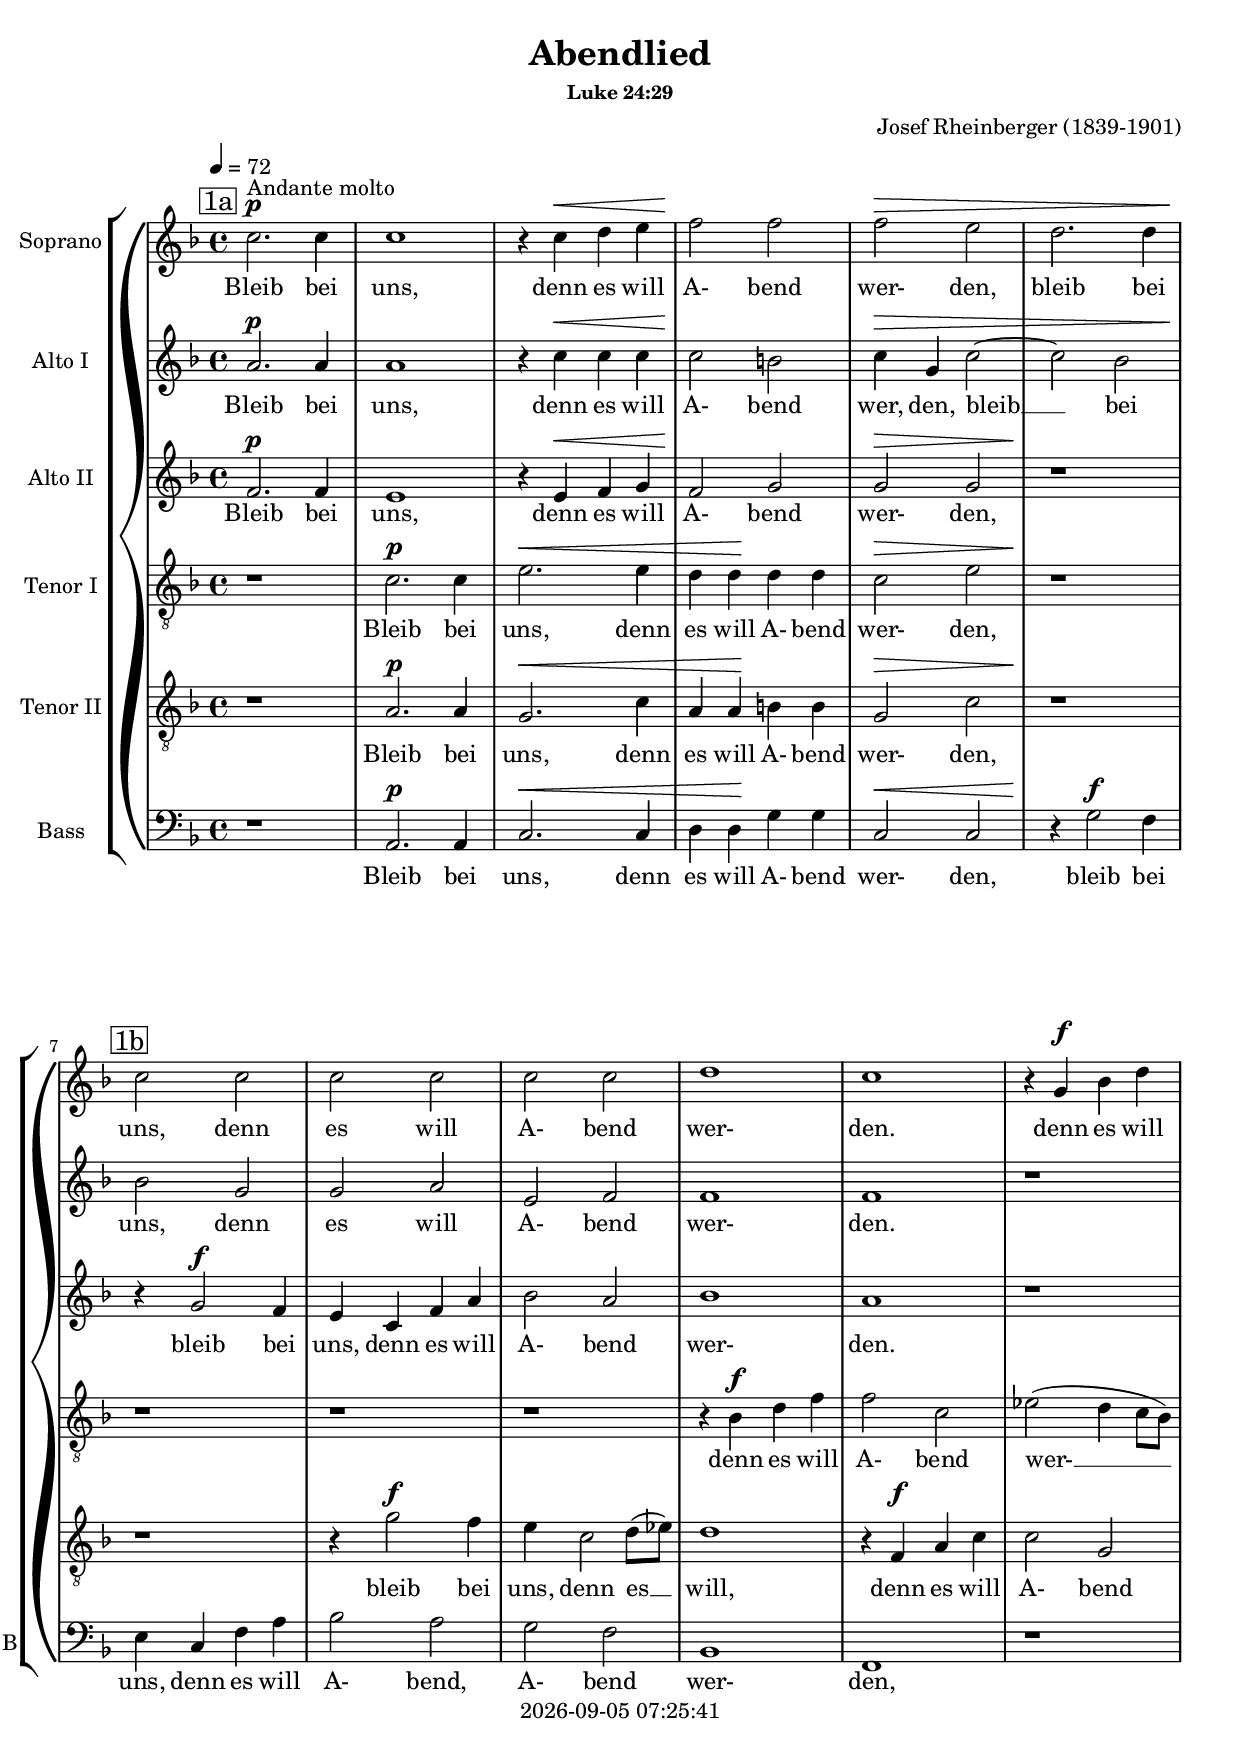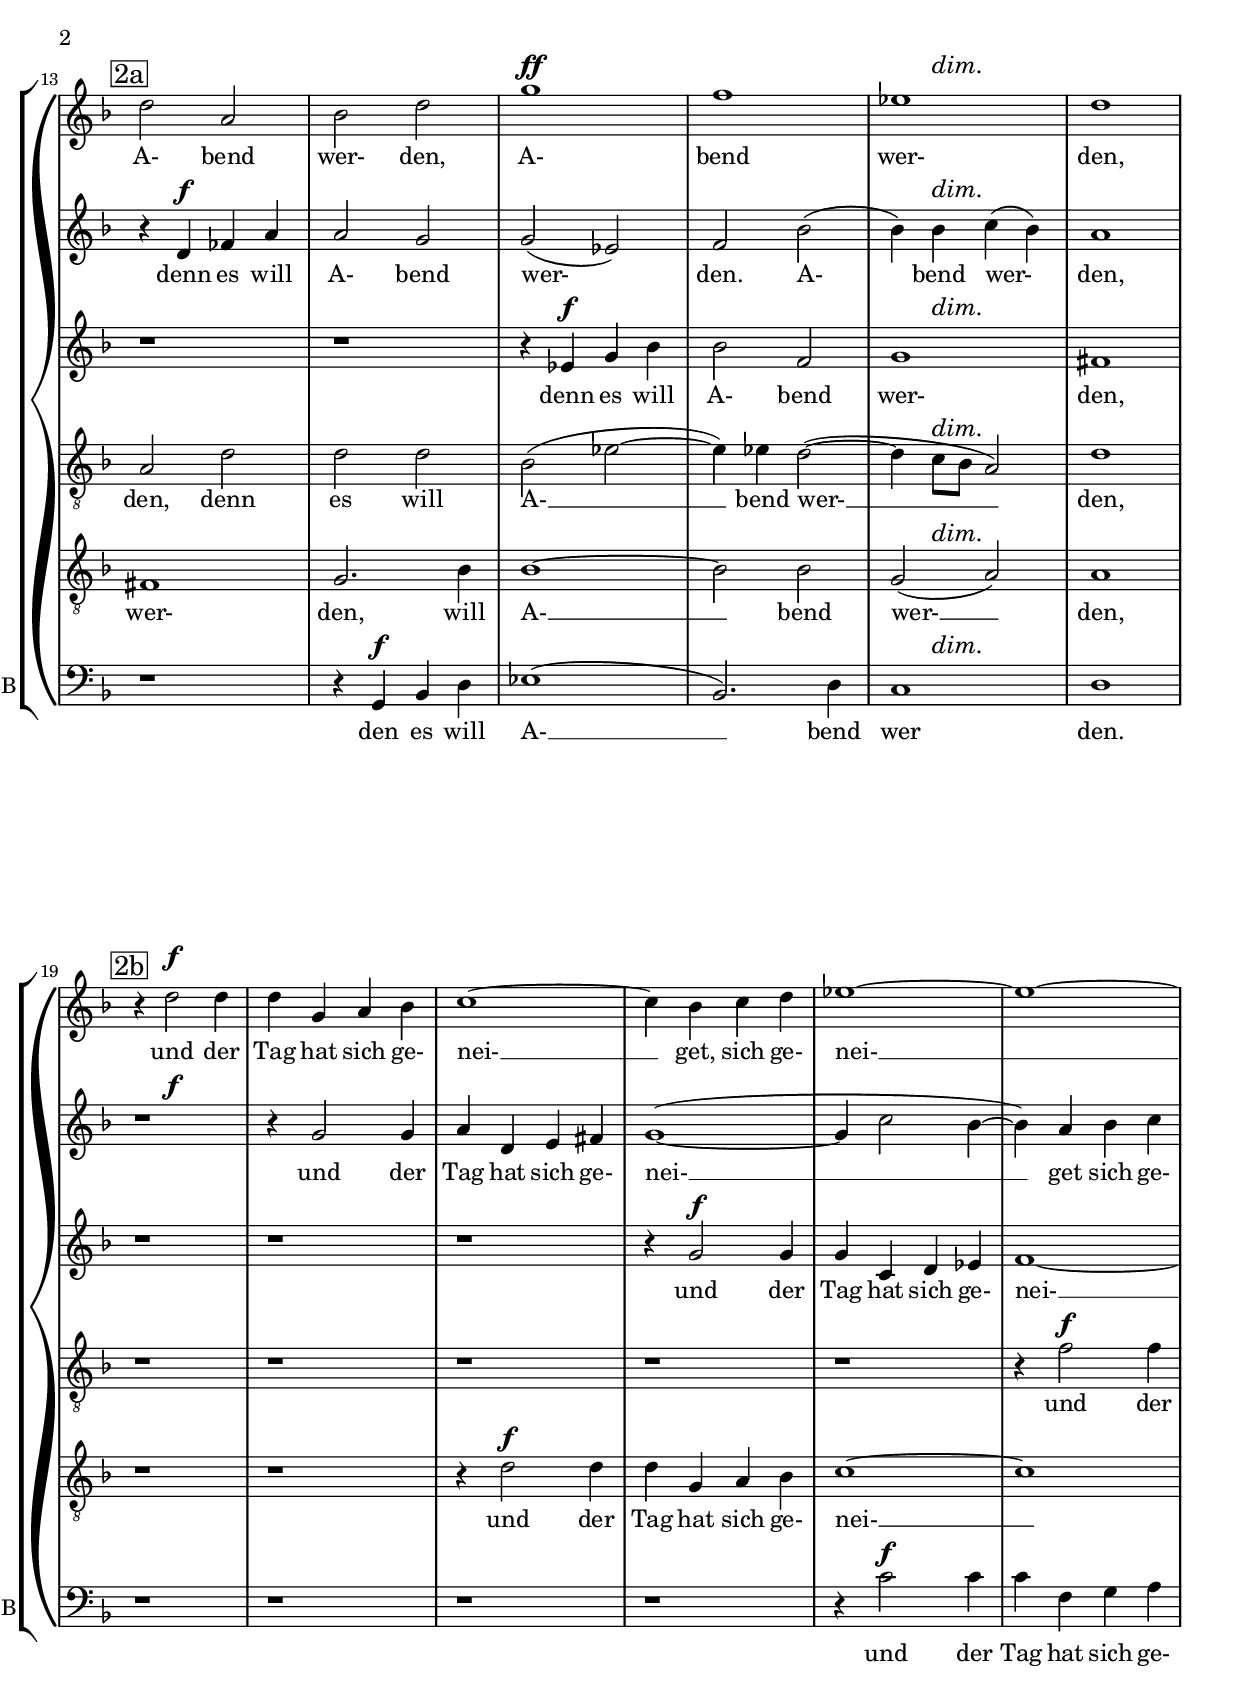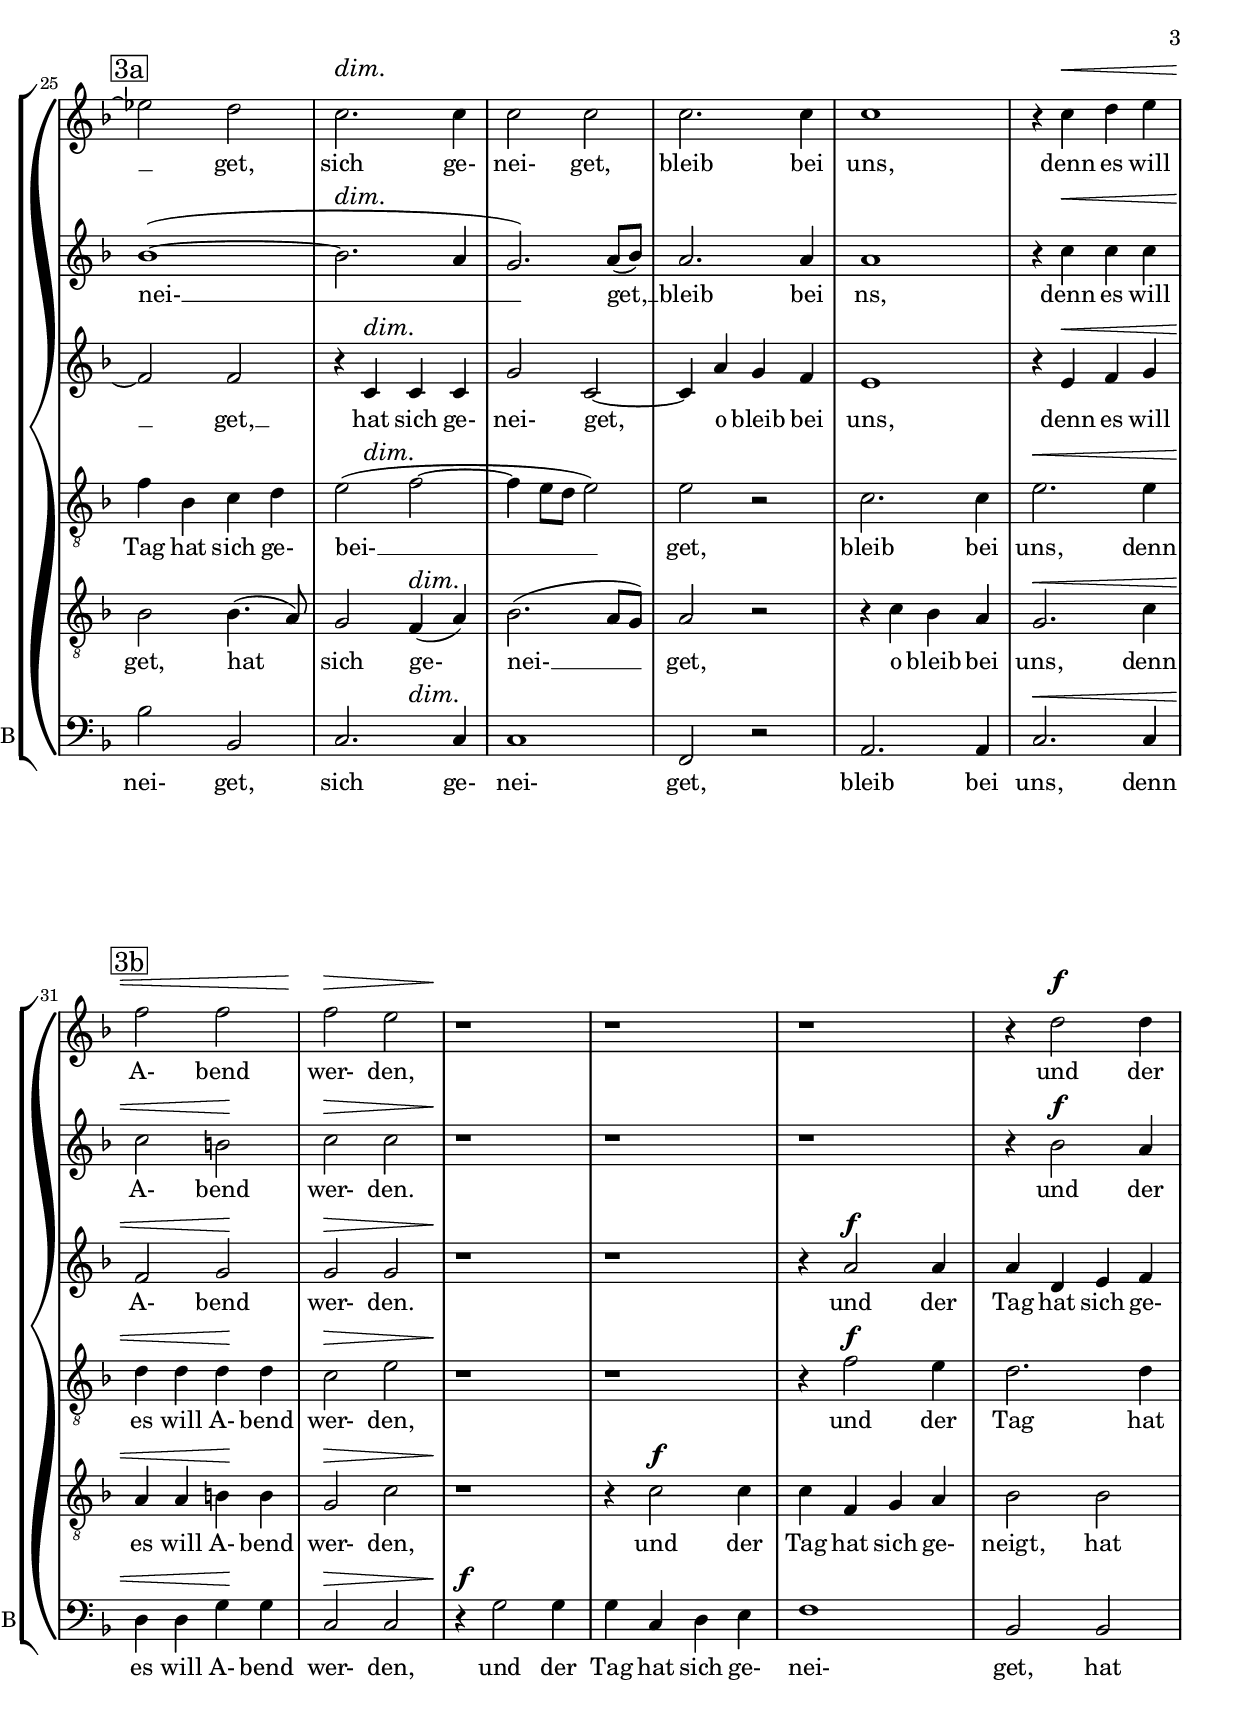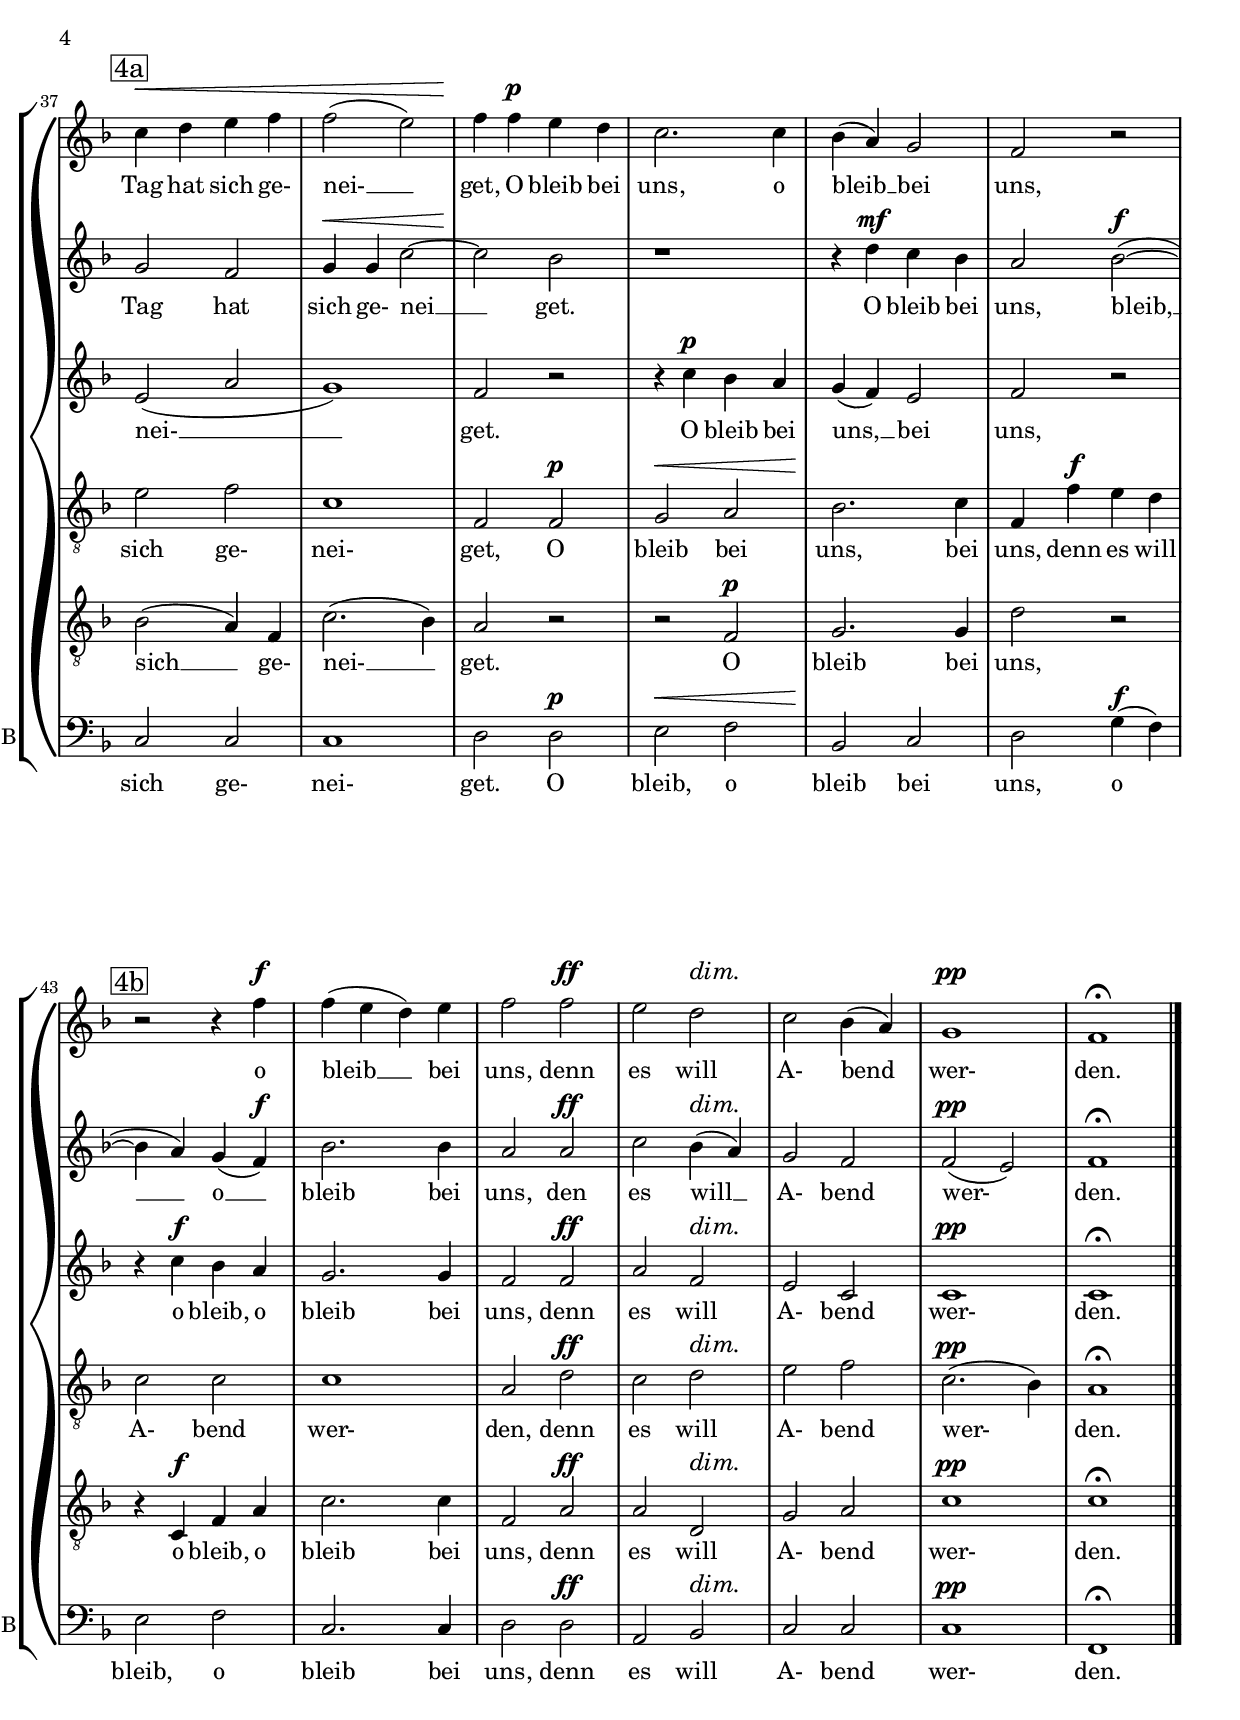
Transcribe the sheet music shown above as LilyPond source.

\version "2.20.2"

\include "articulate.ly"

today = #(strftime "%Y-%m-%d %H:%M:%S" (localtime (current-time)))

\header {
% centered at top
%  dedication  = "dedication"
  title       = "Abendlied"
%  subtitle    = "subtitle"
  subsubtitle = "Luke 24:29"
%  instrument  = "instrument"
  
% arrangement of following lines:
%
%  poet    composer
%  meter   arranger
%  piece       opus

  composer    = "Josef Rheinberger (1839-1901)"
%  arranger    = "arranger"
%  opus        = "opus"

%  poet        = "poet"
%  meter       = "meter"
%  piece       = "piece"

% centered at bottom
%  tagline     = "tagline" % default lilypond version
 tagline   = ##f
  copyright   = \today
}

#(set-global-staff-size 19)

% \paper {
%   #(set-paper-size "a4")
%   line-width = 180\mm
%   left-margin = 20\mm
%   bottom-margin = 10\mm
%   top-margin = 10\mm
% }

global = {
  \key f \major
  \time 4/4
  \tempo 4=72
}

RehearsalTrack = {
%  \set Score.currentBarNumber = #5
%  \mark \markup { \circle "1a" }
  \mark \markup { \box "1a" } s1*6
  \mark \markup { \box "1b" } s1*6
  \mark \markup { \box "2a" } s1*6
  \mark \markup { \box "2b" } s1*6
  \mark \markup { \box "3a" } s1*6
  \mark \markup { \box "3b" } s1*6
  \mark \markup { \box "4a" } s1*6
  \mark \markup { \box "4b" } s1*7
}

soprano = \relative c'' {
  \global
  c2. c4
  c1
  r4 c d e
  f2 f
  f2 e
  d2. d4 \break
  c2 c % 1b
  c2 c
  c2 c
  d1
  c1
  r4 g bes d
  d2 a % 2a
  bes2 d
  g1
  f1
  ees1
  d1
  r4 d2 d4 % 2b
  d4 g, a bes
  c1~
  c4 bes c d
  ees1~
  ees1~
  ees2 d % 3a
  c2. c4
  c2 c
  c2. c4
  c1
  r4 c d e
  f2 f % 3b
  f2 e
  r1
  r1
  r1
  r4 d2 d4
  c4 d e f % 4a
  f2(e)
  f4 f e d
  c2. c4
  bes4(a) g2
  f2 r
  r2 r4 f' % 4b
  f4(e d) e
  f2 f
  e2 d
  c2 bes4(a)
  g1
  f1\fermata
  \bar "|."
}

dynamicsSop = {
  \override DynamicTextSpanner.style = #'none
  s1\p^\markup \upright {Andante molto}
  s1
  s4 s2.\<
  s1\!
  s1\>
  s1
  s1\!
  s1
  s1
  s1
  s1
  s4 s2.\f
  s1 % 2a
  s1
  s1\ff
  s1
  s4 s2.\dim
  s1
  s4 s2.\f % 2b
  s1
  s1
  s1
  s1
  s1
  s1 % 3a
  s1\dim
  s1
  s1
  s1
  s4 s2.\<
  s2 s\~ % 3b
  s1\>
  s1\!
  s1
  s1
  s4 s2.\f
  s1\< % 4a
  s1
  s4\! s2.\p
  s1
  s1
  s1
  s2. s4\f % 4b
  s1
  s2 s\ff
  s2 s\dim
  s1
  s1\pp
  s1
}

wordsSop = \lyricmode {
  Bleib bei uns, denn es will A- bend wer- den,
  bleib bei uns, denn es will A- bend wer- den.
  denn es will A- bend wer- den,
  A- bend wer- den, und der Tag hat sich ge- nei- __ get,
  sich ge- nei- __ get,
  sich ge- nei- get,
  bleib bei uns, denn es will A- bend wer- den,
  und der Tag hat sich ge- nei- __ get,
  O bleib bei uns,
  o bleib __ bei uns,
  o bleib __ bei uns,
  denn es will A- bend wer- den.
}

wordsSopMidi = \lyricmode {
  "\nBlei " "bei " "uns, " "denn " "es " "will " A "bend " wer "den, "
  "\nbleib " "bei " "uns, " "denn " "es " "will " A "bend " wer "den. "
  "\ndenn " "es " "will " A "bend " wer "den, "
  "\nA" "bend " wer "den, " "und " "der " "Tag " "hat " "sich " ge nei  "get, "
  "\nsich " ge nei  "get, "
  "\nsich " g nei "get, "
  "\nbleib " "bei " "uns, " "denn " "es " "will " A "bend " wer "den, "
  "\nund " "der " "Tag " "hat " "sich " ge nei  "get, "
  "\nO " "bleib " "bei " "uns, "
  "\no " "bleib "  "bei " "uns, "
  "\no " "bleib "  "bei " "uns, "
  "\ndenn " "es " "will " A "bend " wer "den. "
}

altoOne = \relative c'' {
  \global
  a2. a4
  a1
  r4 c c c
  c2 b
  c4 g c2~
  c2 bes
  bes2 g % 1b
  g2 a
  e2 f
  f1
  f1
  r1
  r4 d fes a % 2a
  a2 g
  g2(ees)
  f2 bes(
  bes4) bes c(bes)
  a1
  r1 % 2b
  r4 g2 g4
  a4 d, e fis
  g1~(
  g4 c2 bes4~
  bes4) a bes c
  bes1~( % 3a
  bes2. a4
  g2.) a8(bes)
  a2. a4
  a1
  r4 c c c
  c2 b % 3b
  c2 c
  r1
  r1
  r1
  r4 bes2 a4
  g2 f % 4a
  g4 g c2~
  c2 bes
  r1
  r4 d c bes
  a2 bes~(
  bes4 a) g(f) % 4b
  bes2. bes4
  a2 a
  c2 bes4(a)
  g2 f
  f2(e)
  f1\fermata
  \bar "|."
}

dynamicsAltoOne = {
  \override DynamicTextSpanner.style = #'none
  s1\p
  s1
  s4 s2.\<
  s1\!
  s1\>
  s1
  s1\! s1
  s1
  s1
  s1
  s1
  s4 s2.\f
  s1
  s1
  s1
  s4 s2.\dim
  s1
  s4 s2.\f % 2b
  s1
  s1
  s1
  s1
  s1
  s1 % 3a
  s1\dim
  s1
  s1
  s1
  s4 s2.\<
  s2 s\!
  s1\>
  s1\!
  s1
  s1
  s4 s2.\f
  s1 % 4a
  s1\<
  s1\!
  s1
  s4 s2.\mf
  s2 s\f
  s2. s4\f % 4b
  s1
  s2 s\ff
  s2 s\dim
  s1
  s1\pp
  s1
}

wordsAltoOne = \lyricmode {
  Bleib bei uns, denn es will A- bend wer, den,
  bleib __ bei uns, denn es will A- bend wer- den.
  denn es will A- bend wer- den.
  A- bend wer- den,
  und der Tag hat sich ge- nei- __ get
  sich ge- nei- __ get, __
  bleib bei ns, denn es will A- bend wer- den.
  und der Tag hat sich ge- nei __ get.
  O bleib bei uns, bleib, __
  o __ bleib bei uns,
  den es will __ A- bend wer- den.
}

wordsAltoOneMidi = \lyricmode {
  "\nBleib " "bei " "uns, " "denn " "es " "will " A "bend " "wer, " "den, "
  "\nbleib "  "bei " "uns, " "denn " "es " "will " A "bend " wer "den. "
  "\ndenn " "es " "will " A "bend " wer "den. "
  "\nA" "bend " wer "den, "
  "\nund " "der " "Tag " "hat " "sich " ge nei  "get "
  "\nsich " ge nei  "get, " 
  "\nbleib " "bei " "ns, " "denn " "es " "will " A "bend " wer "den. "
  "\nund " "der " "Tag " "hat " "sich " ge "nei "  "get. "
  "\nO " "bleib " "bei " "uns, " "bleib, " 
  "\no "  "bleib " "bei " "uns, "
  "\nden " "es " "will "  A "bend " wer "den. "
}

altoTwo = \relative c' {
  \global
  f2. f4
  e1
  r4 e f g
  f2 g
  g2 g
  r1
  r4 g2 f4 % 1b
  e4 c f a
  bes2 a
  bes1
  a1
  r1
  r1 % 2a
  r1
  r4 ees g bes
  bes2 f
  g1
  fis1
  r1 % 2b
  r1
  r1
  r4 g2 g4
  g4 c, d ees
  f1~
  f2 f % 3a
  r4 c c c
  g'2 c,~
  c4 a' g f
  e1
  r4 e f g
  f2 g % 3b
  g2 g
  r1
  r1
  r4 a2 a4
  a4 d, e f
  e2(a % 4a
  g1)
  f2 r
  r4 c' bes a
  g4(f) e2
  f2 r
  r4 c' bes a % 4b
  g2. g4
  f2 f
  a2 f
  e2 c
  c1
  c1\fermata
  \bar "|."
}

dynamicsAltoTwo = {
  \override DynamicTextSpanner.style = #'none
  s1\p
  s1
  s4 s2.\<
  s1\!
  s1\>
  s1\!
  s4 s2.\f
  s1
  s1
  s1
  s1
  s1
  s1 % 2a
  s1
  s4 s2.\f
  s1
  s4 s2.\dim
  s1
  s1 % 2b
  s1
  s1
  s4 s2.\f
  s1
  s1
  s1 % 3a
  s4 s2.\dim
  s1
  s1
  s1
  s4 s2.\<
  s2 s\! % 3b
  s1\>
  s1\!
  s1
  s4 s2.\f
  s1
  s1 % 4a
  s1
  s1
  s4 s2.\p
  s1
  s1
  s4 s2.\f % 4b
  s1
  s2 s\ff
  s2 s\dim
  s1
  s1\pp
  s1
}

wordsAltoTwo = \lyricmode {
  Bleib bei uns, denn es will A- bend wer- den,
  bleib bei uns, denn es will A- bend wer- den.
  denn es will A- bend wer- den,
  und der Tag hat sich ge- nei- __ get, __
  hat sich ge- nei- get,
  o bleib bei uns,
  denn es will A- bend wer- den.
  und der Tag hat sich ge- nei- __ get.
  O bleib bei uns, __ bei uns,
  o bleib, o bleib bei uns,
  denn es will A- bend wer- den.
}

wordsAltoTwoMidi = \lyricmode {
  "\nBleib " "bei " "uns, " "denn " "es " "will " A "bend " wer "den, "
  "\nbleib " "bei " "uns, " "denn " "es " "will " A "bend " wer "den. "
  "\ndenn " "es " "will " A "bend " wer "den, "
  "\nund " "der " "Tag " "hat " "sich " ge nei  "get, " 
  "\nhat " "sich " ge nei "get, "
  "\no " "bleib " "bei " "uns, "
  "\ndenn " "es " "will " A "bend " wer "den. "
  "\nund " "der " "Tag " "hat " "sich " ge nei  "get. "
  "\nO " "bleib " "bei " "uns, "  "bei " "uns, "
  "\no " "bleib, " "o " "bleib " "bei " "uns, "
  "\ndenn " "es " "will " A "bend " wer "den. "
}

tenorOne = \relative c' {
  \global
  r1
  c2. c4
  e2. e4 d4 d d d
  c2 e
  r1
  r1 % 1b
  r1
  r1
  r4 bes d f
  f2 c
  ees2(d4 c8 bes)
  a2 d % 2a
  d2 d
  bes2(ees~
  ees4) ees d2~(
  d4 c8 bes a2)
  d1
  r1 % 2b
  r1
  r1
  r1
  r1
  r4 f2 f4
  f4 bes, c d % 3a
  e2(f~
  4 e8 d e2)
  2 r
  c2. c4
  e2. e4
  d4 d d d % 3b
  c2 e
  r1
  r1
  r4 f2 e4
  d2. d4
  e2 f % 4a
  c1
  f,2 f
  g2 a
  bes2. c4
  f,4 f' e d
  c2 c % 4b
  c1
  a2 d
  c2 d
  e2 f
  c2.(bes4)
  a1\fermata
  \bar "|."
}

dynamicsTenorOne = {
  \override DynamicTextSpanner.style = #'none
  s1
  s1\p
  s1\<
  s4 s2.\!
  s1\>
  s1\!
  s1 % 1b
  s1
  s1
  s4 s2.\f
  s1
  s1
  s1 % 2a
  s1
  s1
  s1
  s4 s2.\dim
  s1
  s1 % 2b
  s1
  s1
  s1
  s1
  s4 s2.\f
  s1
  s4 s2.\dim
  s1
  s1
  s1
  s1\<
  s2 s\!
  s1\>
  s1\!
  s1
  s4 s2.\f
  s1
  s1 % 4a
  s1
  s2 s\p
  s1\<
  s1\!
  s4 s2.\f
  s1 % 4b
  s1
  s2 s\ff
  s2 s\dim
  s1
  s1\pp
  s1
}

wordsTenorOne = \lyricmode {
  Bleib bei uns, denn es will A- bend wer- den,
  denn es will A- bend wer- __ den,
  denn es will A- __ bend wer- __ den,
  und der Tag hat sich ge- bei- __ get,
  bleib bei uns, denn es will A- bend wer- den,
  und der Tag hat sich ge- nei- get,
  O bleib bei uns, bei uns,
  denn es will A- bend wer- den,
  denn es will A- bend wer- den.
}

wordsTenorOneMidi = \lyricmode {
  "\nBleib " "bei " "uns, " "denn " "es " "will " A "bend " wer "den, "
  "\ndenn " "es " "will " A "bend " wer  "den, "
  "\ndenn " "es " "will " A  "bend " wer  "den, "
  "\nund " "der " "Tag " "hat " "sich " ge bei  "get, "
  "\nbleib " "bei " "uns, " "denn " "es " "will " A "bend " wer "den, "
  "\nund " "der " "Tag " "hat " "sich " ge nei "get, "
  "\nO " "bleib " "bei " "uns, " "bei " "uns, "
  "\ndenn " "es " "will " A "bend " wer "den, "
  "\ndenn " "es " "will " A "bend " wer "den. "
}

tenorTwo = \relative c' {
  \global
  r1
  a2. a4
  g2. c4
  a4 a b b
  g2 c
  r1
  r1 % 1b
  r4 g'2 f4
  e4 c2 d8(ees)
  d1
  r4 f, a c
  c2 g
  fis1 % 2a
  g2. bes4
  bes1~
  bes2 bes
  g2(a)
  a1
  r1 % 2b
  r1
  r4 d2 d4
  d4 g, a bes
  c1~
  c1
  bes2 bes4.(a8) % 3a
  g2 f4(a)
  bes2.(a8 g)
  a2 r
  r4 c bes a
  g2. c4
  a4 a b b % 3b
  g2 c
  r1
  r4 c2 c4
  c4 f, g a
  bes2 bes
  bes2(a4) f % 4a
  c'2.(bes4)
  a2 r
  r2 f
  g2. g4
  d'2 r
  r4 c, f a % 4b
  c2. c4
  f,2 a
  a2 d,
  g2 a
  c1
  c1\fermata
  \bar "|."
}

dynamicsTenorTwo = {
  \override DynamicTextSpanner.style = #'none
  s1
  s1\p
  s1\<
  s4 s2.\!
  s1\>
  s1\!
  s1
  s4 s2.\f
  s1
  s1
  s4 s2.\f
  s1
  s1 % 2a
  s1
  s1
  s1
  s4 s2.\dim
  s1
  s1 % 2b
  s1
  s4 s2.\f
  s1
  s1
  s1
  s1 % 3a
  s2 s\dim
  s1
  s1
  s1
  s1\<
  s2 s\! % 3b
  s1\>
  s1\!
  s4 s2.\f
  s1
  s1
  s1 % 4a
  s1
  s1
  s2 s\p
  s1
  s1
  s4 s2.\f
  s1
  s2 s\ff
  s2 s\dim
  s1
  s1\pp
  s1
}

wordsTenorTwo = \lyricmode {
  Bleib bei uns, denn es will A- bend wer- den,
  bleib bei uns, denn es __ will,
  denn es will A- bend wer- den,
  will A- __ bend wer- __ den,
  und der Tag hat sich ge- nei- __ get,
  hat sich ge- nei- __ get,
  o bleib bei uns,
  denn es will A- bend wer- den,
  und der Tag hat sich ge- neigt,
  hat sich __ ge- nei- __ get.
  O bleib bei uns,
  o bleib, o bleib bei uns,
  denn es will A- bend wer- den.
}

wordsTenorTwoMidi = \lyricmode {
  "\nBleib " "bei " "uns, " "denn " "es " "will " A "bend " wer "den, "
  "\nbleib " "bei " "uns, " "denn " "es "  "will, "
  "\ndenn " "es " "will " A "bend " wer "den, "
  "\nwill " A  "bend " wer  "den, "
  "\nund " "der " "Tag " "hat " "sich " ge nei  "get, "
  "\nhat " "sich " ge nei  "get, "
  "\no " "bleib " "bei " "uns, "
  "\ndenn " "es " "will " A "bend " wer "den, "
  "\nund " "der " "Tag " "hat " "sich " ge "neigt, "
  "\nhat " "sich "  ge nei  "get. "
  "\nO " "bleib " "bei " "uns, "
  "\no " "bleib, " "o " "bleib " "bei " "uns, "
  "\ndenn " "es " "will " A "bend " wer "den. "
}

bass= \relative c {
  \global
  r1
  a2. a4
  c2. c4
  d4 d g g
  c,2 c
  r4 g'2 f4
  e4 c f a % 1b
  bes2 a
  g2 f
  bes,1
  f1
  r1
  r1 % 2a
  r4 g bes d
  ees1(
  bes2.) d4
  c1
  d1
  r1 % 2b
  r1
  r1
  r1
  r4 c'2 c4
  c4 f, g a
  bes2 bes, % 3a
  c2. c4
  c1
  f,2 r
  a2. a4
  c2. c4
  d4 d g g % 3b
  c,2 c
  r4 g'2 g4
  g4 c, d e
  f1
  bes,2 bes
  c2 c % 4a
  c1
  d2 d
  e2 f
  bes,2 c
  d2 g4(f)
  e2 f % 4b
  c2. c4
  d2 d
  a2 bes
  c2 c
  c1
  f,1\fermata
  \bar "|."
}

dynamicsBass = {
  \override DynamicTextSpanner.style = #'none
  s1
  s1\p
  s1\<
  s4 s2.\!
  s1\<
  s4\! s2.\f
  s1 % 1b
  s1
  s1
  s1
  s1
  s1
  s1 % 2a
  s4 s2.\f
  s1
  s1
  s4 s2.\dim
  s1
  s1 % 2b
  s1
  s1
  s1
  s4 s2.\f
  s1
  s1 % 3a
  s2 s\dim
  s1
  s1
  s1
  s1\<
  s2 s\!
  s1\>
  s1\f
  s1
  s1
  s1
  s1 % 4a
  s1
  s2 s\p
  s1\<
  s1\!
  s2 s\f
  s1 % 4b
  s1
  s2 s\ff
  s2 s\dim
  s1
  s1\pp
  s1
}

wordsBass = \lyricmode {
  Bleib bei uns, denn es will A- bend wer- den,
  bleib bei uns, denn es will A- bend,
  A- bend wer- den,
  den es will A- __ bend wer den.
  und der Tag hat sich ge- nei- get,
  sich ge- nei- get,
  bleib bei uns,
  denn es will A- bend wer- den,
  und der Tag hat sich ge- nei- get,
  hat sich ge- nei- get.
  O bleib, o bleib bei uns,
  o bleib, o bleib bei uns,
  denn es will A- bend wer- den.
}

wordsBassMidi = \lyricmode {
  "\nBleib " "bei " "uns, " "denn " "es " "will " A "bend " wer "den, "
  "\nbleib " "bei " "uns, " "denn " "es " "will " A "bend, "
  "\nA" "bend " wer "den, "
  "\nden " "es " "will " A  "bend " "wer " "den. "
  "\nund " "der " "Tag " "hat " "sich " ge nei "get, "
  "\nsich " ge nei "get, "
  "\nbleib " "bei " "uns, "
  "\ndenn " "es " "will " A "bend " wer "den, "
  "\nund " "der " "Tag " "hat " "sich " ge nei "get, "
  "\nhat " "sich " ge nei "get. "
  "\nO " "bleib, " "o " "bleib " "bei " "uns, "
  "\no " "bleib, " "o " "bleib " "bei " "uns, "
  "\ndenn " "es " "will " A "bend " wer "den. "
}

\book {
  \bookOutputSuffix "repeat"
  \score {
%    \unfoldRepeats \articulate <<
    \context GrandStaff <<
      <<
        \new ChoirStaff <<
                                  % Single soprano staff
          \new Dynamics \dynamicsSop
          \new Staff \with { instrumentName = #"Soprano" } <<
            \new Voice \RehearsalTrack
            \new Voice = "soprano" \soprano
            \new Lyrics \lyricsto "soprano" \wordsSop
          >>
                                  % Single alto I staff
          \new Dynamics \dynamicsAltoOne
          \new Staff \with { instrumentName = #"Alto I" } <<
            \new Voice = "altoOne" \altoOne
            \new Lyrics \lyricsto "altoOne" \wordsAltoOne
          >>
                                  % Single alto II staff
          \new Dynamics \dynamicsAltoTwo
          \new Staff \with { instrumentName = #"Alto II" } <<
            \new Voice = "altoTwo" \altoTwo
            \new Lyrics \lyricsto "altoTwo" \wordsAltoTwo
          >>
                                  % Single tenor I staff
          \new Dynamics \dynamicsTenorOne
          \new Staff \with { instrumentName = #"Tenor I" } <<
            \clef "treble_8"
            \new Voice = "tenorOne" \tenorOne
            \new Lyrics \lyricsto "tenorOne" \wordsTenorOne
          >>
                                  % Single tenor II staff
          \new Dynamics \dynamicsTenorTwo
          \new Staff \with { instrumentName = #"Tenor II" } <<
            \clef "treble_8"
            \new Voice = "tenorTwo" \tenorTwo
            \new Lyrics \lyricsto "tenorTwo" \wordsTenorTwo
          >>
                                  % Single bass staff
          \new Dynamics \dynamicsBass
          \new Staff \with { instrumentName = #"Bass" shortInstrumentName = #"B" } <<
            \clef "bass"
            \new Voice = "bass" \bass
            \new Lyrics \lyricsto "bass" \wordsBass
          >>
        >>
      >>
    >>
% >>
    \layout {
      indent = 1.5\cm
      \context {
        \Staff \RemoveAllEmptyStaves
      }
    }
  }
}

\book {
  \bookOutputSuffix "midi-sop"
  \score {
    \unfoldRepeats
    % \articulate
    <<
    \context GrandStaff <<
      <<
        \new ChoirStaff <<
                                  % Single soprano staff
          \new Dynamics \dynamicsSop
          \new Staff \with { instrumentName = #"Soprano" } <<
            \new Voice \RehearsalTrack
            \new Voice = "soprano" \soprano
            \new Lyrics \lyricsto "soprano" \wordsSopMidi
          >>
                                  % Single alto I staff
          \new Dynamics \dynamicsAltoOne
          \new Staff \with { instrumentName = #"Alto I" } <<
            \new Voice = "altoOne" \altoOne
          >>
                                  % Single alto II staff
          \new Dynamics \dynamicsAltoTwo
          \new Staff \with { instrumentName = #"Alto II" } <<
            \new Voice = "altoTwo" \altoTwo
          >>
                                  % Single tenor I staff
          \new Dynamics \dynamicsTenorOne
          \new Staff \with { instrumentName = #"Tenor I" } <<
            \clef "treble_8"
            \new Voice = "tenorOne" \tenorOne
          >>
                                  % Single tenor II staff
          \new Dynamics \dynamicsTenorTwo
          \new Staff \with { instrumentName = #"Tenor II" } <<
            \clef "treble_8"
            \new Voice = "tenorTwo" \tenorTwo
          >>
                                  % Single bass staff
          \new Dynamics \dynamicsBass
          \new Staff \with { instrumentName = #"Bass" shortInstrumentName = #"B" } <<
            \clef "bass"
            \new Voice = "bass" \bass
          >>
        >>
      >>
    >>
 >>
    \midi {}
  }
}

\book {
  \bookOutputSuffix "midi-alto1"
  \score {
    \unfoldRepeats
    % \articulate
    <<
    \context GrandStaff <<
      <<
        \new ChoirStaff <<
                                  % Single soprano staff
          \new Dynamics \dynamicsSop
          \new Staff \with { instrumentName = #"Soprano" } <<
            \new Voice \RehearsalTrack
            \new Voice = "soprano" \soprano
          >>
                                  % Single alto I staff
          \new Dynamics \dynamicsAltoOne
          \new Staff \with { instrumentName = #"Alto I" } <<
            \new Voice = "altoOne" \altoOne
            \new Lyrics \lyricsto "altoOne" \wordsAltoOneMidi
          >>
                                  % Single alto II staff
          \new Dynamics \dynamicsAltoTwo
          \new Staff \with { instrumentName = #"Alto II" } <<
            \new Voice = "altoTwo" \altoTwo
          >>
                                  % Single tenor I staff
          \new Dynamics \dynamicsTenorOne
          \new Staff \with { instrumentName = #"Tenor I" } <<
            \clef "treble_8"
            \new Voice = "tenorOne" \tenorOne
          >>
                                  % Single tenor II staff
          \new Dynamics \dynamicsTenorTwo
          \new Staff \with { instrumentName = #"Tenor II" } <<
            \clef "treble_8"
            \new Voice = "tenorTwo" \tenorTwo
          >>
                                  % Single bass staff
          \new Dynamics \dynamicsBass
          \new Staff \with { instrumentName = #"Bass" shortInstrumentName = #"B" } <<
            \clef "bass"
            \new Voice = "bass" \bass
          >>
        >>
      >>
    >>
 >>
    \midi {}
  }
}

\book {
  \bookOutputSuffix "midi-alto2"
  \score {
    \unfoldRepeats
    % \articulate
    <<
    \context GrandStaff <<
      <<
        \new ChoirStaff <<
                                  % Single soprano staff
          \new Dynamics \dynamicsSop
          \new Staff \with { instrumentName = #"Soprano" } <<
            \new Voice \RehearsalTrack
            \new Voice = "soprano" \soprano
          >>
                                  % Single alto I staff
          \new Dynamics \dynamicsAltoOne
          \new Staff \with { instrumentName = #"Alto I" } <<
            \new Voice = "altoOne" \altoOne
          >>
                                  % Single alto II staff
          \new Dynamics \dynamicsAltoTwo
          \new Staff \with { instrumentName = #"Alto II" } <<
            \new Voice = "altoTwo" \altoTwo
            \new Lyrics \lyricsto "altoTwo" \wordsAltoTwoMidi
          >>
                                  % Single tenor I staff
          \new Dynamics \dynamicsTenorOne
          \new Staff \with { instrumentName = #"Tenor I" } <<
            \clef "treble_8"
            \new Voice = "tenorOne" \tenorOne
          >>
                                  % Single tenor II staff
          \new Dynamics \dynamicsTenorTwo
          \new Staff \with { instrumentName = #"Tenor II" } <<
            \clef "treble_8"
            \new Voice = "tenorTwo" \tenorTwo
          >>
                                  % Single bass staff
          \new Dynamics \dynamicsBass
          \new Staff \with { instrumentName = #"Bass" shortInstrumentName = #"B" } <<
            \clef "bass"
            \new Voice = "bass" \bass
          >>
        >>
      >>
    >>
 >>
    \midi {}
  }
}

\book {
  \bookOutputSuffix "midi-tenor1"
  \score {
    \unfoldRepeats
    % \articulate
    <<
    \context GrandStaff <<
      <<
        \new ChoirStaff <<
                                  % Single soprano staff
          \new Dynamics \dynamicsSop
          \new Staff \with { instrumentName = #"Soprano" } <<
            \new Voice \RehearsalTrack
            \new Voice = "soprano" \soprano
          >>
                                  % Single alto I staff
          \new Dynamics \dynamicsAltoOne
          \new Staff \with { instrumentName = #"Alto I" } <<
            \new Voice = "altoOne" \altoOne
          >>
                                  % Single alto II staff
          \new Dynamics \dynamicsAltoTwo
          \new Staff \with { instrumentName = #"Alto II" } <<
            \new Voice = "altoTwo" \altoTwo
          >>
                                  % Single tenor I staff
          \new Dynamics \dynamicsTenorOne
          \new Staff \with { instrumentName = #"Tenor I" } <<
            \clef "treble_8"
            \new Voice = "tenorOne" \tenorOne
            \new Lyrics \lyricsto "tenorOne" \wordsTenorOneMidi
          >>
                                  % Single tenor II staff
          \new Dynamics \dynamicsTenorTwo
          \new Staff \with { instrumentName = #"Tenor II" } <<
            \clef "treble_8"
            \new Voice = "tenorTwo" \tenorTwo
          >>
                                  % Single bass staff
          \new Dynamics \dynamicsBass
          \new Staff \with { instrumentName = #"Bass" shortInstrumentName = #"B" } <<
            \clef "bass"
            \new Voice = "bass" \bass
          >>
        >>
      >>
    >>
 >>
    \midi {}
  }
}

\book {
  \bookOutputSuffix "midi-tenor2"
  \score {
    \unfoldRepeats
    % \articulate
    <<
    \context GrandStaff <<
      <<
        \new ChoirStaff <<
                                  % Single soprano staff
          \new Dynamics \dynamicsSop
          \new Staff \with { instrumentName = #"Soprano" } <<
            \new Voice \RehearsalTrack
            \new Voice = "soprano" \soprano
          >>
                                  % Single alto I staff
          \new Dynamics \dynamicsAltoOne
          \new Staff \with { instrumentName = #"Alto I" } <<
            \new Voice = "altoOne" \altoOne
          >>
                                  % Single alto II staff
          \new Dynamics \dynamicsAltoTwo
          \new Staff \with { instrumentName = #"Alto II" } <<
            \new Voice = "altoTwo" \altoTwo
          >>
                                  % Single tenor I staff
          \new Dynamics \dynamicsTenorOne
          \new Staff \with { instrumentName = #"Tenor I" } <<
            \clef "treble_8"
            \new Voice = "tenorOne" \tenorOne
          >>
                                  % Single tenor II staff
          \new Dynamics \dynamicsTenorTwo
          \new Staff \with { instrumentName = #"Tenor II" } <<
            \clef "treble_8"
            \new Voice = "tenorTwo" \tenorTwo
            \new Lyrics \lyricsto "tenorTwo" \wordsTenorTwoMidi
          >>
                                  % Single bass staff
          \new Dynamics \dynamicsBass
          \new Staff \with { instrumentName = #"Bass" shortInstrumentName = #"B" } <<
            \clef "bass"
            \new Voice = "bass" \bass
          >>
        >>
      >>
    >>
 >>
    \midi {}
  }
}

\book {
  \bookOutputSuffix "midi-bass"
  \score {
    \unfoldRepeats
    % \articulate
    <<
    \context GrandStaff <<
      <<
        \new ChoirStaff <<
                                  % Single soprano staff
          \new Dynamics \dynamicsSop
          \new Staff \with { instrumentName = #"Soprano" } <<
            \new Voice \RehearsalTrack
            \new Voice = "soprano" \soprano
          >>
                                  % Single alto I staff
          \new Dynamics \dynamicsAltoOne
          \new Staff \with { instrumentName = #"Alto I" } <<
            \new Voice = "altoOne" \altoOne
          >>
                                  % Single alto II staff
          \new Dynamics \dynamicsAltoTwo
          \new Staff \with { instrumentName = #"Alto II" } <<
            \new Voice = "altoTwo" \altoTwo
          >>
                                  % Single tenor I staff
          \new Dynamics \dynamicsTenorOne
          \new Staff \with { instrumentName = #"Tenor I" } <<
            \clef "treble_8"
            \new Voice = "tenorOne" \tenorOne
          >>
                                  % Single tenor II staff
          \new Dynamics \dynamicsTenorTwo
          \new Staff \with { instrumentName = #"Tenor II" } <<
            \clef "treble_8"
            \new Voice = "tenorTwo" \tenorTwo
          >>
                                  % Single bass staff
          \new Dynamics \dynamicsBass
          \new Staff \with { instrumentName = #"Bass" shortInstrumentName = #"B" } <<
            \clef "bass"
            \new Voice = "bass" \bass
            \new Lyrics \lyricsto "bass" \wordsBassMidi
          >>
        >>
      >>
    >>
 >>
    \midi {}
  }
}
